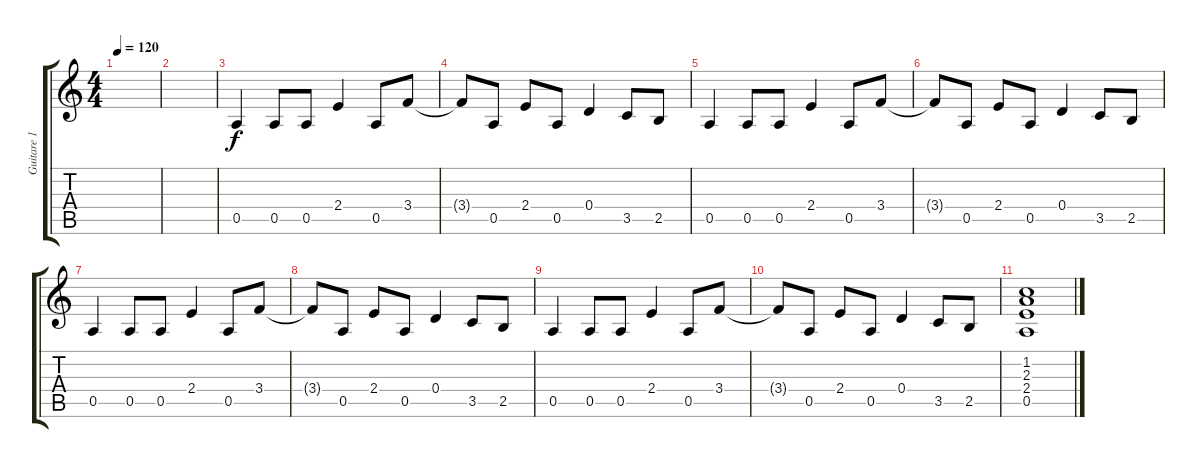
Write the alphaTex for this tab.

\track ("Guitare 1 " "Guitare 1 ") {instrument distortionguitar}
\staff {score tabs}
\tuning (E4 B3 G3 D3 A2 E2) {hide}
\ts (4 4)
\tempo 120
\clef g2
\ks c
|
|
0.5.4 0.5.8 0.5.8 2.4.4 0.5.8 3.4.8 |
3.4{t}.8 0.5.8 2.4.8 0.5.8 0.4.4 3.5.8 2.5.8 |
0.5.4 0.5.8 0.5.8 2.4.4 0.5.8 3.4.8 |
3.4{t}.8 0.5.8 2.4.8 0.5.8 0.4.4 3.5.8 2.5.8 |
0.5.4 0.5.8 0.5.8 2.4.4 0.5.8 3.4.8 |
3.4{t}.8 0.5.8 2.4.8 0.5.8 0.4.4 3.5.8 2.5.8 |
0.5.4 0.5.8 0.5.8 2.4.4 0.5.8 3.4.8 |
3.4{t}.8 0.5.8 2.4.8 0.5.8 0.4.4 3.5.8 2.5.8 |
(1.2 2.3 2.4 0.5).1
